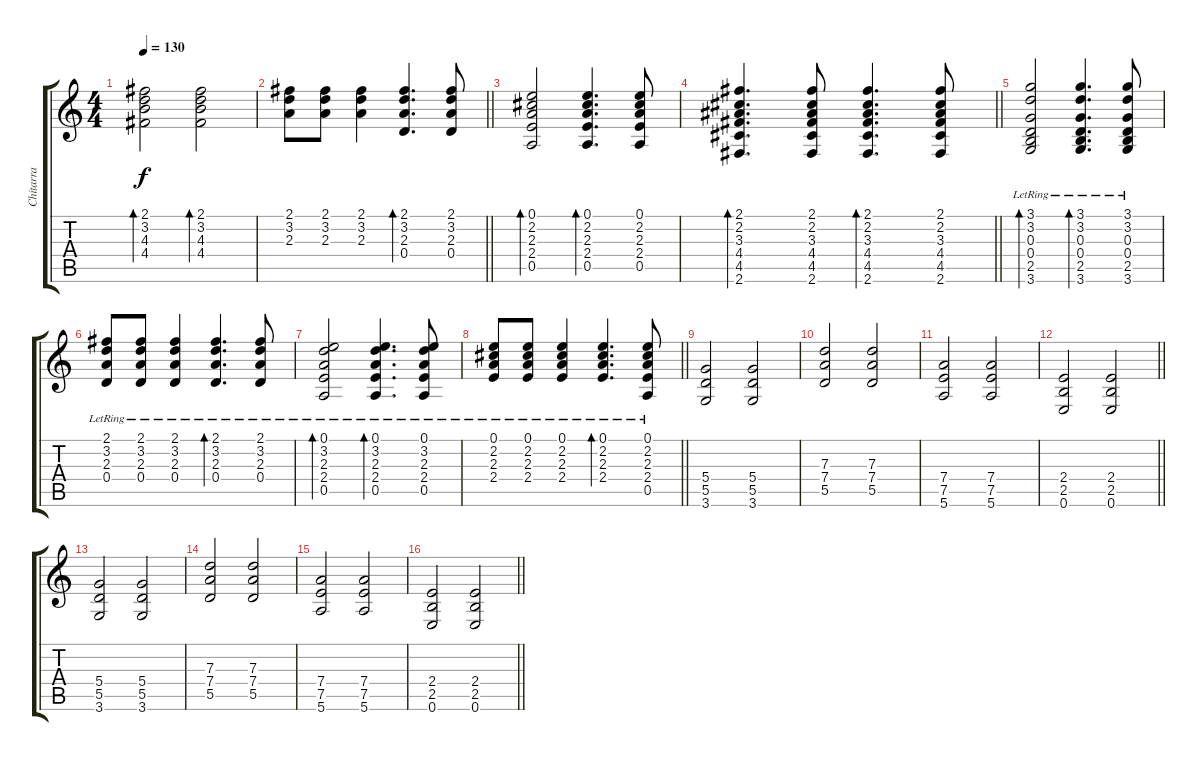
\track ("Chitarra" "Chitarra") {instrument acousticguitarsteel}
\staff {score tabs}
\tuning (E4 B3 G3 D3 A2 E2) {hide}
\ts (4 4)
\tempo 130
\clef g2
\ks c
(2.1 3.2 4.3 4.4).2{bd 120 dy f} (2.1 3.2 4.3 4.4).2{bd 120} |
\barLineRight lightlight
(2.1 3.2 2.3).8 (2.1 3.2 2.3).8 (2.1 3.2 2.3).4 (2.1 3.2 2.3 0.4).4{d bd 120} (2.1 3.2 2.3 0.4).8 |
(0.1 2.2 2.3 2.4 0.5).2{bd 120} (0.1 2.2 2.3 2.4 0.5).4{d bd 120} (0.1 2.2 2.3 2.4 0.5).8 |
\barLineRight lightlight
(2.1 2.2 3.3 4.4 4.5 2.6).4{d bd 60} (2.1 2.2 3.3 4.4 4.5 2.6).8 (2.1 2.2 3.3 4.4 4.5 2.6).4{d bd 60} (2.1 2.2 3.3 4.4 4.5 2.6).8 |
(3.1{lr} 3.2{lr} 0.3{lr} 0.4{lr} 2.5{lr} 3.6{lr}).2{bd 60} (3.1{lr} 3.2{lr} 0.3{lr} 0.4{lr} 2.5{lr} 3.6{lr}).4{d bd 60} (3.1{lr} 3.2{lr} 0.3{lr} 0.4{lr} 2.5{lr} 3.6{lr}).8 |
(2.1{lr} 3.2{lr} 2.3{lr} 0.4{lr}).8 (2.1{lr} 3.2{lr} 2.3{lr} 0.4{lr}).8 (2.1{lr} 3.2{lr} 2.3{lr} 0.4{lr}).4 (2.1{lr} 3.2{lr} 2.3{lr} 0.4{lr}).4{d bd 60} (2.1{lr} 3.2{lr} 2.3{lr} 0.4{lr}).8 |
(0.1{lr} 3.2{lr} 2.3{lr} 2.4{lr} 0.5{lr}).2{bd 60} (0.1{lr} 3.2{lr} 2.3{lr} 2.4{lr} 0.5{lr}).4{d bd 60} (0.1{lr} 3.2{lr} 2.3{lr} 2.4{lr} 0.5{lr}).8 |
\barLineRight lightlight
(0.1{lr} 2.2{lr} 2.3{lr} 2.4{lr}).8 (0.1{lr} 2.2{lr} 2.3{lr} 2.4{lr}).8 (0.1{lr} 2.2{lr} 2.3{lr} 2.4{lr}).4 (0.1{lr} 2.2{lr} 2.3{lr} 2.4{lr}).4{d bd 60} (0.1{lr} 2.2{lr} 2.3{lr} 2.4{lr} 0.5{lr}).8 |
(5.4 5.5 3.6).2{instrument overdrivenguitar} (5.4 5.5 3.6).2 |
(7.3 7.4 5.5).2 (7.3 7.4 5.5).2 |
(7.4 7.5 5.6).2 (7.4 7.5 5.6).2 |
\barLineRight lightlight
(2.4 2.5 0.6).2 (2.4 2.5 0.6).2 |
(5.4 5.5 3.6).2{instrument overdrivenguitar} (5.4 5.5 3.6).2 |
(7.3 7.4 5.5).2 (7.3 7.4 5.5).2 |
(7.4 7.5 5.6).2 (7.4 7.5 5.6).2 |
\barLineRight lightlight
(2.4 2.5 0.6).2 (2.4 2.5 0.6).2
